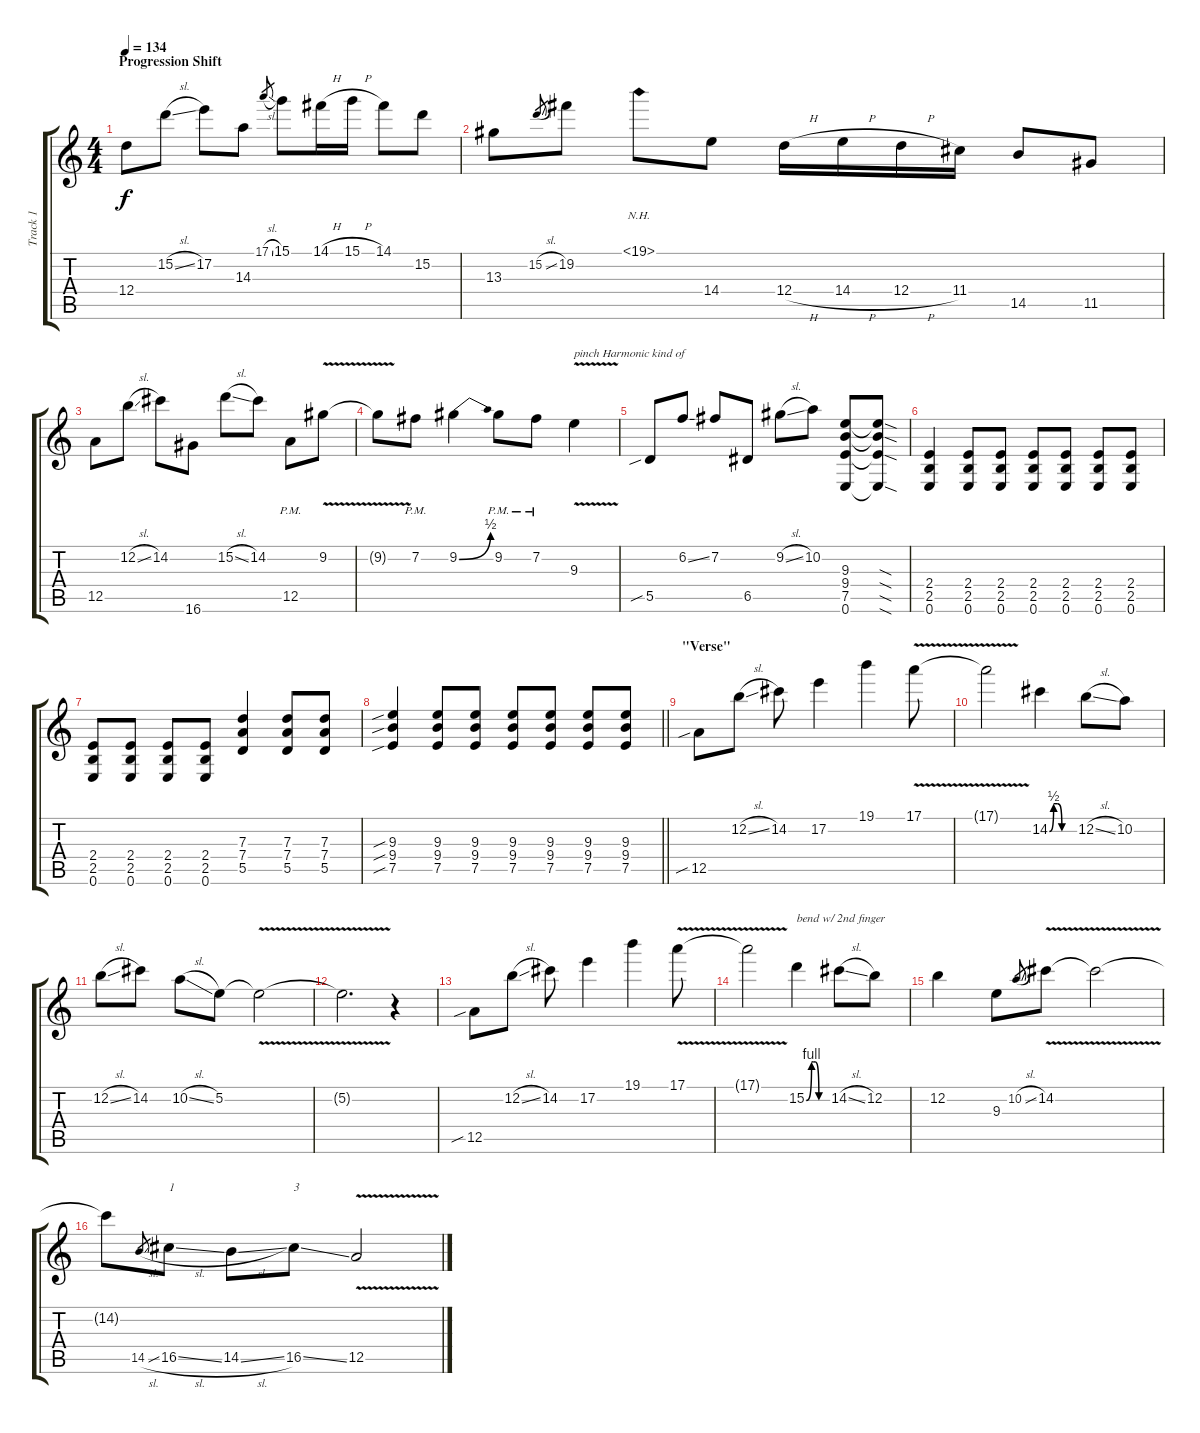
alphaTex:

\track ("Track 1" "Track 1") {instrument overdrivenguitar}
\staff {score tabs}
\tuning (E4 B3 G3 D3 A2 E2) {hide}
\ts (4 4)
\section ("" "Progression Shift")
\tempo 134
\clef g2
\ks c
12.4.8{dy f} 15.2{sl}.8 17.2.8 14.3.8 17.1{sl}.8{gr} 15.1.8 14.1{h}.16 15.1{h}.16 14.1.8 15.2.8 |
13.3.8 15.2{sl}.8{gr} 19.2.8 19.1{nh}.8 14.4.8 12.4{h}.16 14.4{h}.16 12.4{h}.16 11.4.16 14.5.8 11.5.8 |
12.5.8 12.2{sl}.8 14.2.8 16.6.8 15.2{sl}.8 14.2.8 12.5{pm}.8 9.2{v}.8 |
9.2{t}.8 7.2{pm}.8 9.2{be (bend 0 0 60 2)}.4 9.2{pm}.8 7.2{pm}.8 9.3{v}.4{txt "pinch Harmonic kind of"} |
5.5{sib}.8 6.2{ss}.8 7.2.8 6.5.8 9.2{sl}.8 10.2.8 (9.3 9.4 7.5 0.6).8 (9.3{sod t} 9.4{sod t} 7.5{sod t} 0.6{sod t}).8 |
(2.4 2.5 0.6).4 (2.4 2.5 0.6).8 (2.4 2.5 0.6).8 (2.4 2.5 0.6).8 (2.4 2.5 0.6).8 (2.4 2.5 0.6).8 (2.4 2.5 0.6).8 |
(2.4 2.5 0.6).8 (2.4 2.5 0.6).8 (2.4 2.5 0.6).8 (2.4 2.5 0.6).8 (7.3 7.4 5.5).4 (7.3 7.4 5.5).8 (7.3 7.4 5.5).8 |
\barLineRight lightlight
(9.3{sib} 9.4{sib} 7.5{sib}).4 (9.3 9.4 7.5).8 (9.3 9.4 7.5).8 (9.3 9.4 7.5).8 (9.3 9.4 7.5).8 (9.3 9.4 7.5).8 (9.3 9.4 7.5).8 |
\section ("" "\"Verse\"")
12.5{sib}.8 12.2{sl}.8 14.2.8 17.2.4 19.1.4 17.1{v}.8 |
17.1{t}.2 14.2{be (custom 0 0 10 2 20 2 30 0 60 0)}.4 12.2{sl}.8 10.2.8 |
12.2{sl}.8 14.2.8 10.2{sl}.8 5.2.8 5.2{v t}.2 |
5.2{t}.2{d} r.4 |
12.5{sib}.8 12.2{sl}.8 14.2.8 17.2.4 19.1.4 17.1{v}.8 |
17.1{t}.2 15.2{be (custom 0 0 15 4 20 4 25 4 36 0 60 0)}.4{txt "bend w/ 2nd finger"} 14.2{sl}.8 12.2.8 |
12.2.4 9.3.8 10.2{sl}.8{gr} 14.2{v}.8 14.2{t}.2 |
14.2{t}.8 14.5{sl}.8{gr} 16.5{sl}.8{txt "1"} 14.5{sl}.8 16.5{ss}.8{txt "3"} 12.5{v}.2
